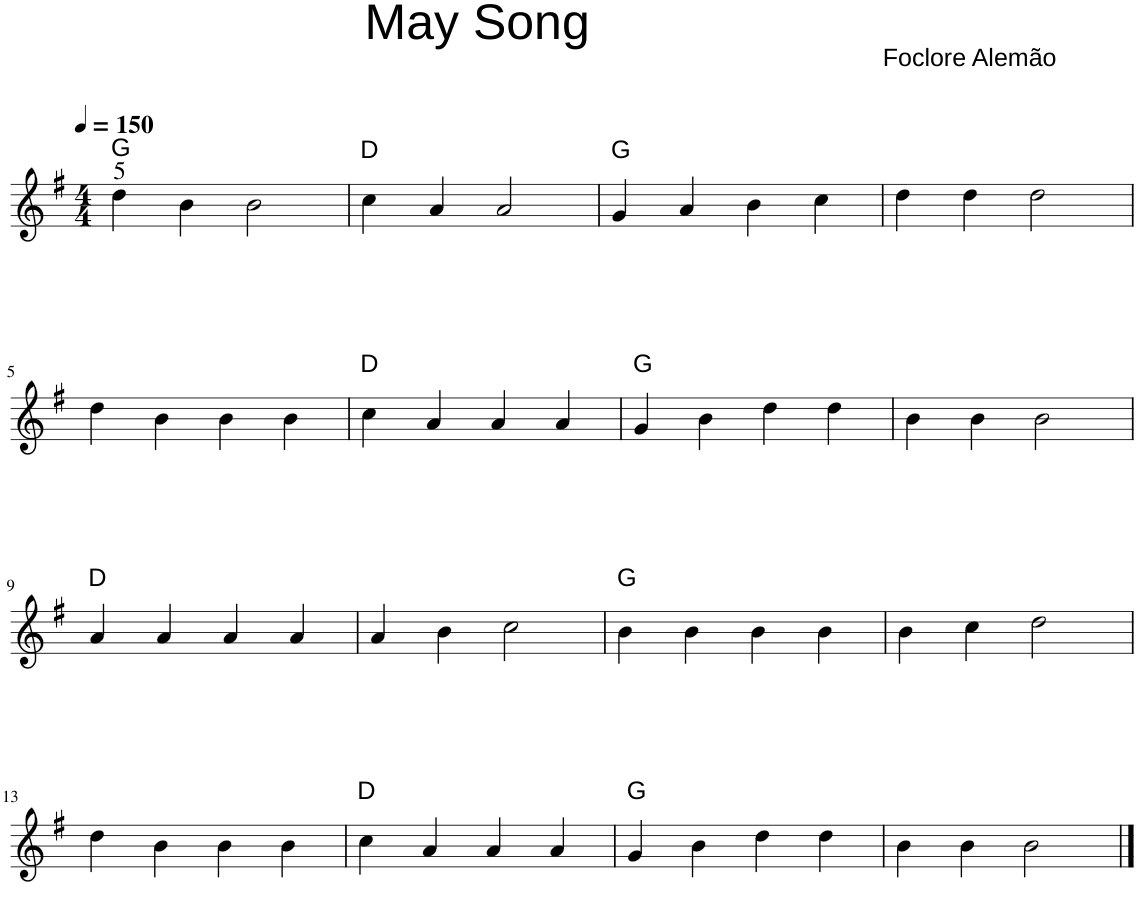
**kern	**harte
*part1	*part1
*staff1	*
*I"Piano	*
*I'Pno	*
!!LO:PB:g=z
*clefG2	*
*k[f#]	*
*M4/4	*
*MM150	*
=1	=1
!LO:TX:a:t=May Song	!
!LO:TX:a:t=Foclore Alemão	!
4dd\	G:maj
4b\	.
2b\	.
=2	=2
4cc\	D:maj
4a/	.
2a/	.
=3	=3
4g/	G:maj
4a/	.
4b\	.
4cc\	.
=4	=4
4dd\	.
4dd\	.
2dd\	.
!!LO:LB:g=z
=5	=5
4dd\	.
4b\	.
4b\	.
4b\	.
=6	=6
4cc\	D:maj
4a/	.
4a/	.
4a/	.
=7	=7
4g/	G:maj
4b\	.
4dd\	.
4dd\	.
=8	=8
4b\	.
4b\	.
2b\	.
!!LO:LB:g=z
=9	=9
4a/	D:maj
4a/	.
4a/	.
4a/	.
=10	=10
4a/	.
4b\	.
2cc\	.
=11	=11
4b\	G:maj
4b\	.
4b\	.
4b\	.
=12	=12
4b\	.
4cc\	.
2dd\	.
!!LO:LB:g=z
=13	=13
4dd\	.
4b\	.
4b\	.
4b\	.
=14	=14
4cc\	D:maj
4a/	.
4a/	.
4a/	.
=15	=15
4g/	G:maj
4b\	.
4dd\	.
4dd\	.
=16	=16
4b\	.
4b\	.
2b\	.
==	==
*-	*-
